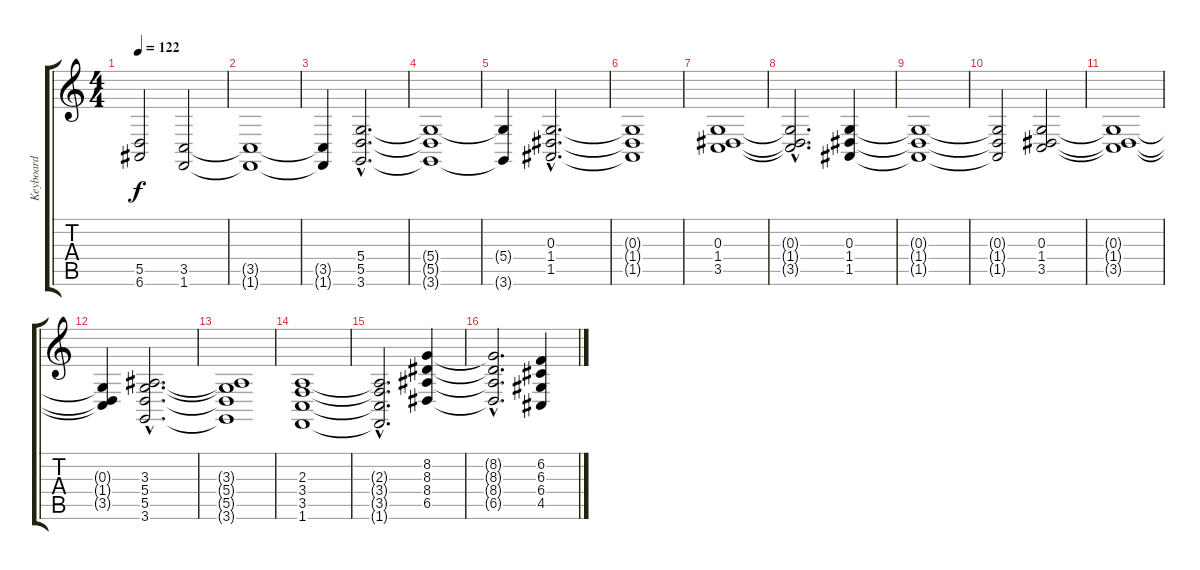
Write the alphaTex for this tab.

\track ("Keyboard" "Keyboard") {instrument violin}
\staff {score tabs}
\tuning (E4 B3 G3 D3 A2 E2) {hide}
\ts (4 4)
\tempo 122
\clef g2
\ks c
(5.5{t} 6.6{t}).2{dy f} (3.5 1.6).2 |
(3.5{t} 1.6{t}).1 |
(3.5{t} 1.6{t}).4 (5.4{hac} 5.5{hac} 3.6{hac}).2{d} |
(5.4{t} 5.5{t} 3.6{t}).1 |
(5.4{t} 3.6{t}).4 (0.3{hac} 1.4{hac} 1.5{hac}).2{d} |
(0.3{t} 1.4{t} 1.5{t}).1 |
(0.3 1.4 3.5).1 |
(0.3{hac t} 1.4{hac t} 3.5{hac t}).2{d} (0.3 1.4 1.5).4 |
(0.3{t} 1.4{t} 1.5{t}).1 |
(0.3{t} 1.4{t} 1.5{t}).2 (0.3 1.4 3.5).2 |
(0.3{t} 1.4{t} 3.5{t}).1 |
(0.3{t} 1.4{t} 3.5{t}).4 (3.3{hac} 5.4{hac} 5.5{hac} 3.6{hac}).2{d} |
(3.3{t} 5.4{t} 5.5{t} 3.6{t}).1 |
(2.3 3.4 3.5 1.6).1 |
(2.3{hac t} 3.4{hac t} 3.5{hac t} 1.6{hac t}).2{d} (8.2 8.3 8.4 6.5).4 |
(8.2{hac t} 8.3{hac t} 8.4{hac t} 6.5{hac t}).2{d} (6.2 6.3 6.4 4.5).4
